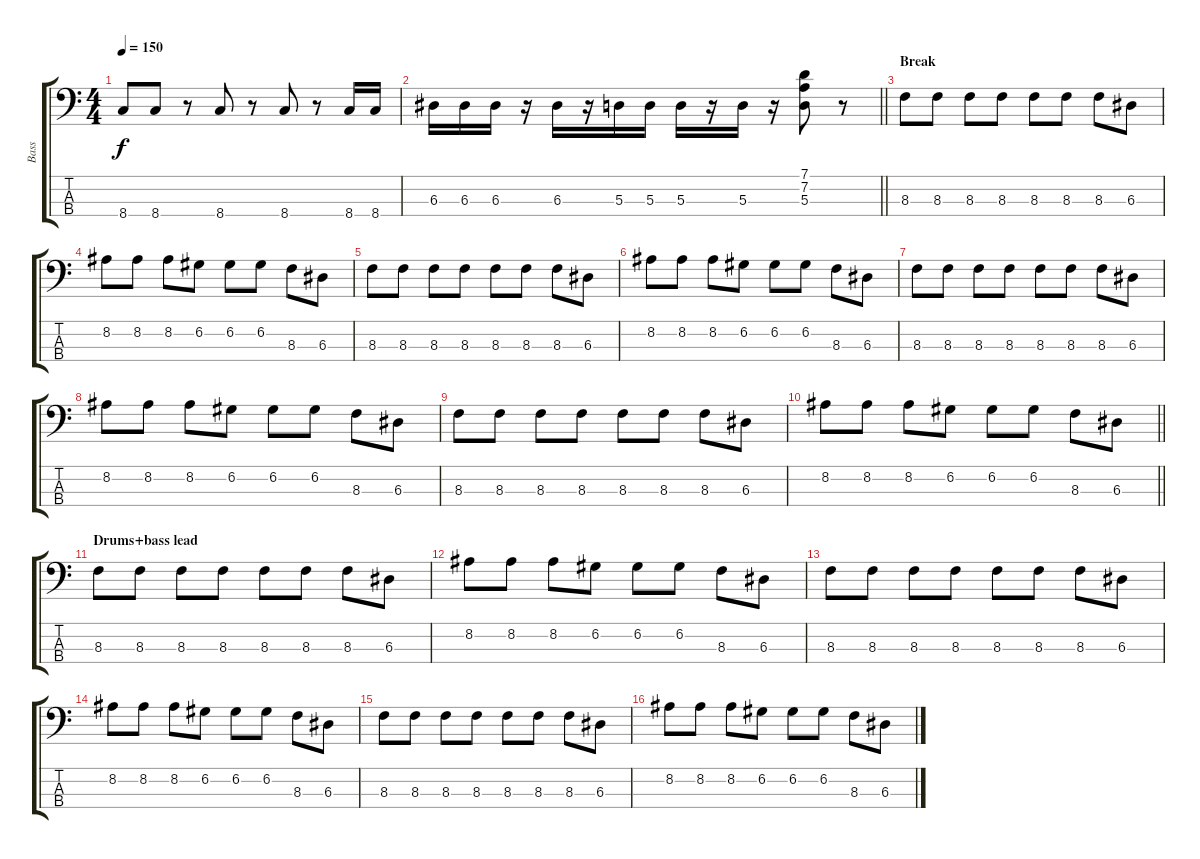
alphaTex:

\track ("Bass" "Bass") {instrument electricbassfinger}
\staff {score tabs}
\tuning (G2 D2 A1 E1) {hide}
\ts (4 4)
\tempo 150
\clef f4
\ks c
8.4.8{dy f} 8.4.8 r.8 8.4.8 r.8 8.4.8 r.8 8.4.16 8.4.16 |
\barLineRight lightlight
6.3.16 6.3.16 6.3.16 r.16 6.3.16 r.16 5.3.16 5.3.16 5.3.16 r.16 5.3.16 r.16 (7.1 7.2 5.3).8 r.8 |
\section ("" "Break")
8.3.8 8.3.8 8.3.8 8.3.8 8.3.8 8.3.8 8.3.8 6.3.8 |
8.2.8 8.2.8 8.2.8 6.2.8 6.2.8 6.2.8 8.3.8 6.3.8 |
8.3.8 8.3.8 8.3.8 8.3.8 8.3.8 8.3.8 8.3.8 6.3.8 |
8.2.8 8.2.8 8.2.8 6.2.8 6.2.8 6.2.8 8.3.8 6.3.8 |
8.3.8 8.3.8 8.3.8 8.3.8 8.3.8 8.3.8 8.3.8 6.3.8 |
8.2.8 8.2.8 8.2.8 6.2.8 6.2.8 6.2.8 8.3.8 6.3.8 |
8.3.8 8.3.8 8.3.8 8.3.8 8.3.8 8.3.8 8.3.8 6.3.8 |
\barLineRight lightlight
8.2.8 8.2.8 8.2.8 6.2.8 6.2.8 6.2.8 8.3.8 6.3.8 |
\section ("" "Drums+bass lead")
8.3.8 8.3.8 8.3.8 8.3.8 8.3.8 8.3.8 8.3.8 6.3.8 |
8.2.8 8.2.8 8.2.8 6.2.8 6.2.8 6.2.8 8.3.8 6.3.8 |
8.3.8 8.3.8 8.3.8 8.3.8 8.3.8 8.3.8 8.3.8 6.3.8 |
8.2.8 8.2.8 8.2.8 6.2.8 6.2.8 6.2.8 8.3.8 6.3.8 |
8.3.8 8.3.8 8.3.8 8.3.8 8.3.8 8.3.8 8.3.8 6.3.8 |
8.2.8 8.2.8 8.2.8 6.2.8 6.2.8 6.2.8 8.3.8 6.3.8
